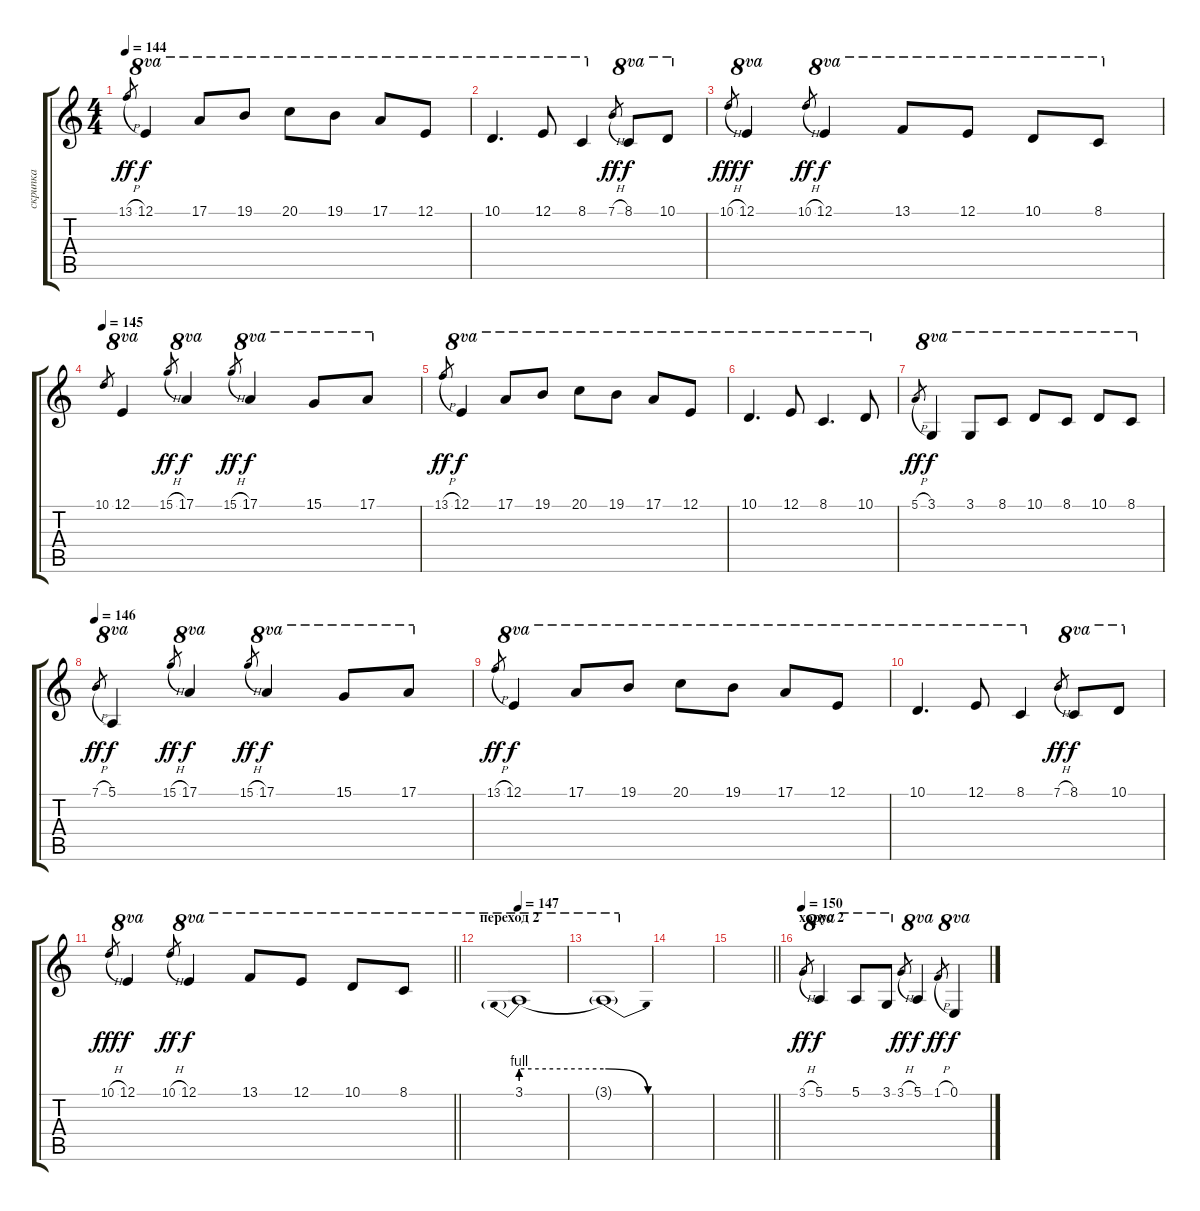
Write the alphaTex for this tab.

\track ("скрипка" "скрипка") {instrument viola}
\staff {score tabs}
\tuning (E4 B3 G3 D3 A2 E2) {hide}
\ts (4 4)
\tempo 144
\clef g2
\ks c
13.1{h}.8{gr dy ff} 12.1.4{ot 8va dy f} 17.1.8{ot 8va} 19.1.8{ot 8va} 20.1.8{ot 8va} 19.1.8{ot 8va} 17.1.8{ot 8va} 12.1.8{ot 8va} |
10.1.4{d ot 8va} 12.1.8{ot 8va} 8.1.4{ot 8va} 7.1{h}.8{gr dy ff} 8.1.8{ot 8va dy f} 10.1.8{ot 8va} |
10.1{h}.8{gr dy fff} 12.1.4{ot 8va dy f} 10.1{h}.8{gr dy ff} 12.1.4{ot 8va dy f} 13.1.8{ot 8va} 12.1.8{ot 8va} 10.1.8{ot 8va} 8.1.8{ot 8va} |
\tempo 145
10.1.8{gr} 12.1.4{ot 8va} 15.1{h}.8{gr dy ff} 17.1.4{ot 8va dy f} 15.1{h}.8{gr dy ff} 17.1.4{ot 8va dy f} 15.1.8{ot 8va} 17.1.8{ot 8va} |
13.1{h}.8{gr dy ff} 12.1.4{ot 8va dy f} 17.1.8{ot 8va} 19.1.8{ot 8va} 20.1.8{ot 8va} 19.1.8{ot 8va} 17.1.8{ot 8va} 12.1.8{ot 8va} |
10.1.4{d ot 8va} 12.1.8{ot 8va} 8.1.4{d ot 8va} 10.1.8{ot 8va} |
5.1{h}.8{gr dy ff} 3.1.4{ot 8va dy f} 3.1.8{ot 8va} 8.1.8{ot 8va} 10.1.8{ot 8va} 8.1.8{ot 8va} 10.1.8{ot 8va} 8.1.8{ot 8va} |
\tempo 146
7.1{h}.8{gr dy ff} 5.1.4{ot 8va dy f} 15.1{h}.8{gr dy ff} 17.1.4{ot 8va dy f} 15.1{h}.8{gr dy ff} 17.1.4{ot 8va dy f} 15.1.8{ot 8va} 17.1.8{ot 8va} |
13.1{h}.8{gr dy ff} 12.1.4{ot 8va dy f} 17.1.8{ot 8va} 19.1.8{ot 8va} 20.1.8{ot 8va} 19.1.8{ot 8va} 17.1.8{ot 8va} 12.1.8{ot 8va} |
10.1.4{d ot 8va} 12.1.8{ot 8va} 8.1.4{ot 8va} 7.1{h}.8{gr dy ff} 8.1.8{ot 8va dy f} 10.1.8{ot 8va} |
\barLineRight lightlight
10.1{h}.8{gr dy fff} 12.1.4{ot 8va dy f} 10.1{h}.8{gr dy ff} 12.1.4{ot 8va dy f} 13.1.8{ot 8va} 12.1.8{ot 8va} 10.1.8{ot 8va} 8.1.8{ot 8va} |
\section ("" "переход 2")
\tempo 147
3.1{be (prebend 0 4 60 4)}.1{ot 8va} |
3.1{be (release 0 4 60 0) t}.1{ot 8va} |
|
\barLineRight lightlight
|
\section ("" "хорус 2")
\tempo 150
3.1{h}.8{gr dy ff} 5.1.4{ot 8va dy f} 5.1.8{ot 8va} 3.1.8{ot 8va} 3.1{h}.8{gr dy ff} 5.1.4{ot 8va dy f} 1.1{h}.8{gr dy ff} 0.1.4{ot 8va dy f}
